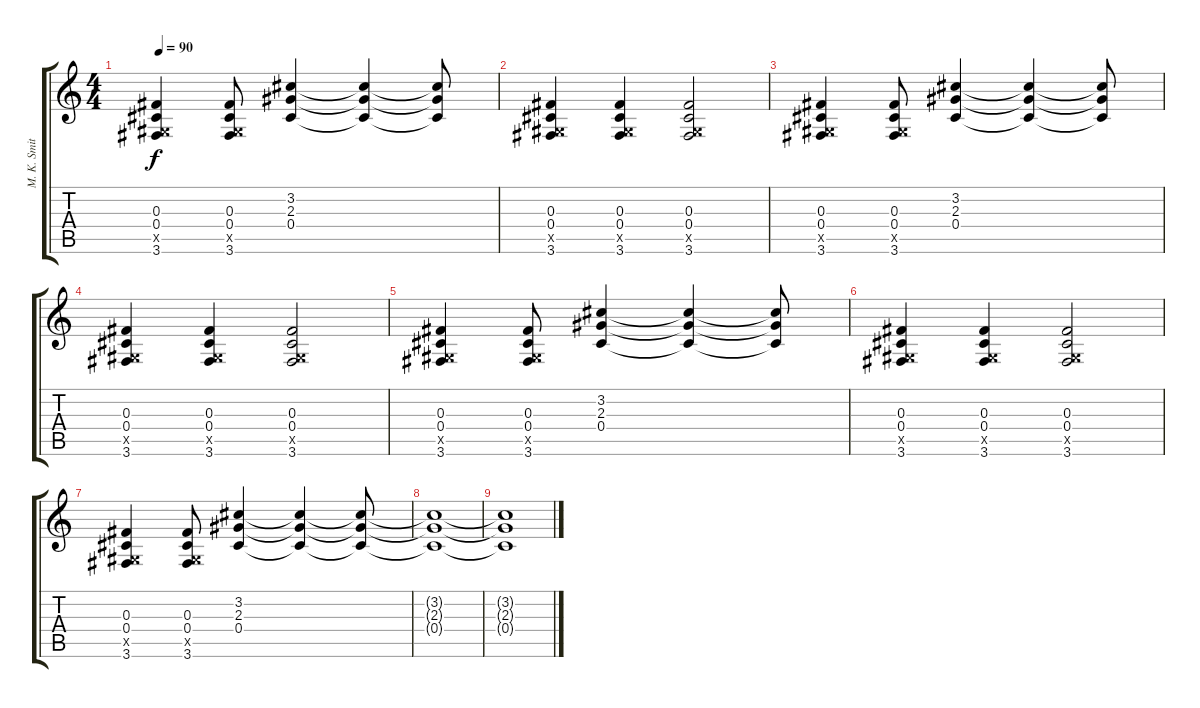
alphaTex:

\track ("M. K. Smith" "M. K. Smit") {instrument distortionguitar}
\staff {score tabs}
\tuning (Eb4 Bb3 Gb3 Db3 Ab2 Eb2) {hide}
\ts (4 4)
\tempo 90
\clef g2
\ks c
(0.3 0.4 0.5{x} 3.6).4{dy f} (0.3 0.4 0.5{x} 3.6).8 (3.2 2.3 0.4).4 (3.2{t} 2.3{t} 0.4{t}).4 (3.2{t} 2.3{t} 0.4{t}).8 |
(0.3 0.4 0.5{x} 3.6).4 (0.3 0.4 0.5{x} 3.6).4 (0.3 0.4 0.5{x} 3.6).2 |
(0.3 0.4 0.5{x} 3.6).4 (0.3 0.4 0.5{x} 3.6).8 (3.2 2.3 0.4).4 (3.2{t} 2.3{t} 0.4{t}).4 (3.2{t} 2.3{t} 0.4{t}).8 |
(0.3 0.4 0.5{x} 3.6).4 (0.3 0.4 0.5{x} 3.6).4 (0.3 0.4 0.5{x} 3.6).2 |
(0.3 0.4 0.5{x} 3.6).4 (0.3 0.4 0.5{x} 3.6).8 (3.2 2.3 0.4).4 (3.2{t} 2.3{t} 0.4{t}).4 (3.2{t} 2.3{t} 0.4{t}).8 |
(0.3 0.4 0.5{x} 3.6).4 (0.3 0.4 0.5{x} 3.6).4 (0.3 0.4 0.5{x} 3.6).2 |
(0.3 0.4 0.5{x} 3.6).4 (0.3 0.4 0.5{x} 3.6).8 (3.2 2.3 0.4).4 (3.2{t} 2.3{t} 0.4{t}).4 (3.2{t} 2.3{t} 0.4{t}).8 |
(3.2{t} 2.3{t} 0.4{t}).1 |
(3.2{t} 2.3{t} 0.4{t}).1
